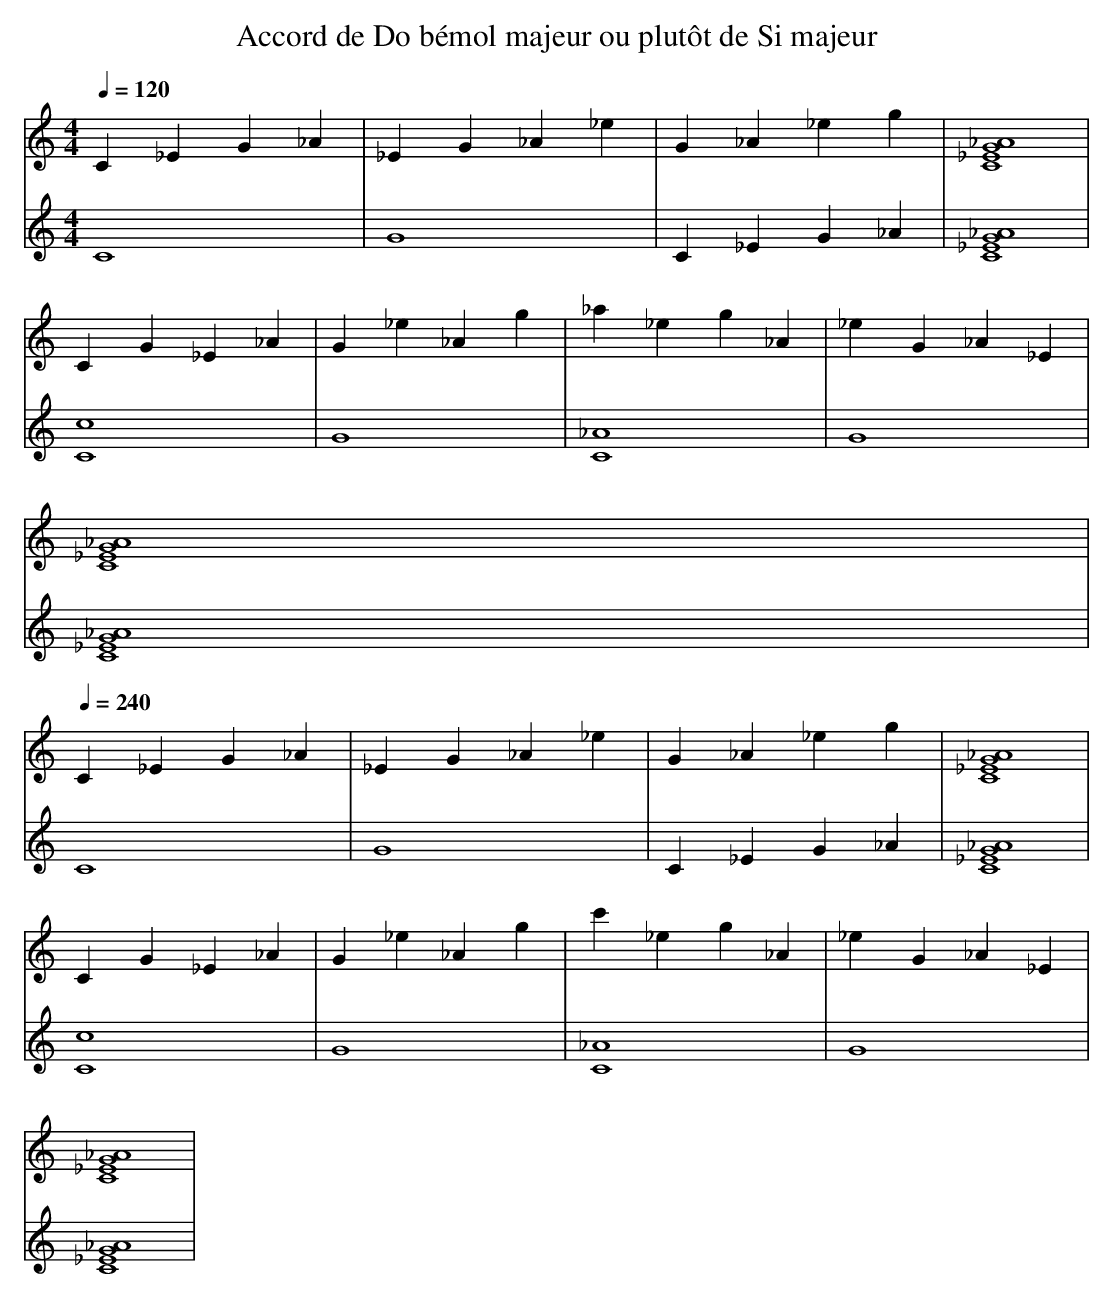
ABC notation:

X:1
T:Accord de Do bémol majeur ou plutôt de Si majeur
M: 4/4
L: 1/4
Q:1/4=120
K:C
V:1
C _E G _A | _E G _A _e | G _A _e g | [C4 _E4 G4 _A4] |
C G _E _A | G _e _A g | _a _e g _A | _e G _A _E |
[C4 _E4 G4 _A4] |
Q:1/4=240
C _E G _A | _E G _A _e | G _A _e g | [C4 _E4 G4 _A4] |
C G _E _A | G _e _A g | c' _e g _A | _e G _A _E |
[C4 _E4 G4 _A4] |
V:2
C4 | G4 | C _E G _A | [C4 _E4 G4 _A4] |
[C4 c4] | G4 | [C4 _A4] | G4 |
[C4 _E4 G4 _A4] |
Q:1/4=240
C4 | G4 | C _E G _A | [C4 _E4 G4 _A4] |
[C4 c4] | G4 | [C4 _A4] | G4 |
[C4 _E4 G4 _A4] |
